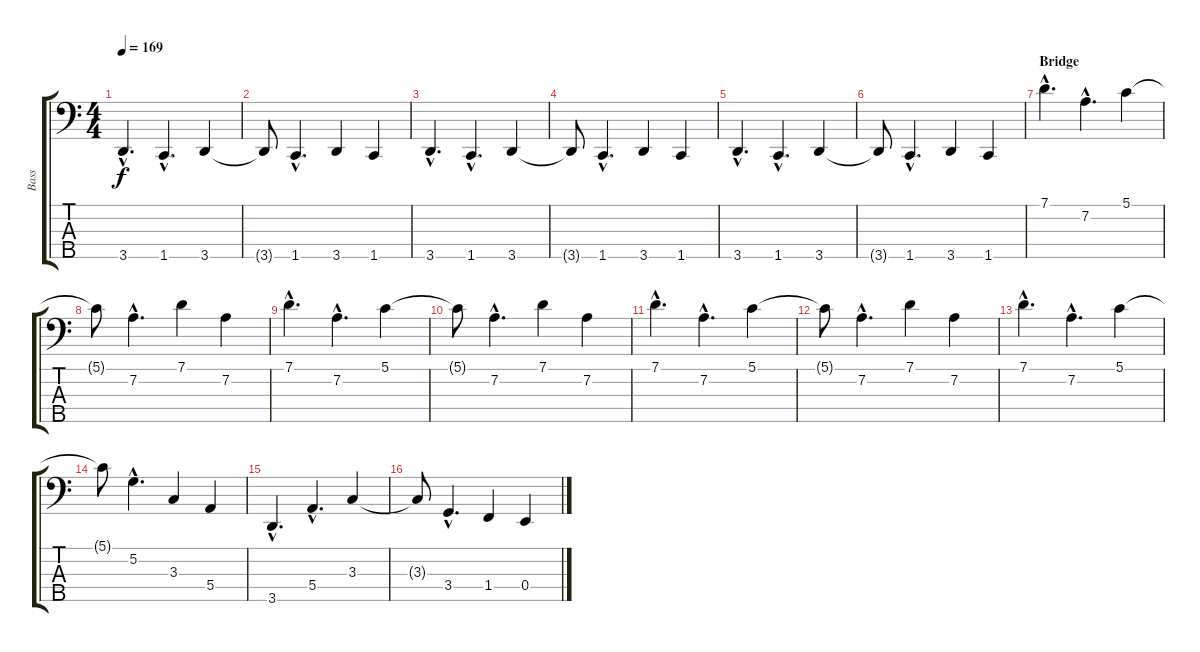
\track ("Bass" "Bass") {instrument electricbassfinger}
\staff {score tabs}
\tuning (G2 D2 A1 E1 B0) {hide}
\ts (4 4)
\tempo 169
\clef f4
\ks c
3.5{hac}.4{d dy f} 1.5{hac}.4{d} 3.5.4 |
3.5{t}.8 1.5{hac}.4{d} 3.5.4 1.5.4 |
3.5{hac}.4{d} 1.5{hac}.4{d} 3.5.4 |
3.5{t}.8 1.5{hac}.4{d} 3.5.4 1.5.4 |
3.5{hac}.4{d} 1.5{hac}.4{d} 3.5.4 |
3.5{t}.8 1.5{hac}.4{d} 3.5.4 1.5.4 |
\section ("" "Bridge")
7.1{hac}.4{d} 7.2{hac}.4{d} 5.1.4 |
5.1{t}.8 7.2{hac}.4{d} 7.1.4 7.2.4 |
7.1{hac}.4{d} 7.2{hac}.4{d} 5.1.4 |
5.1{t}.8 7.2{hac}.4{d} 7.1.4 7.2.4 |
7.1{hac}.4{d} 7.2{hac}.4{d} 5.1.4 |
5.1{t}.8 7.2{hac}.4{d} 7.1.4 7.2.4 |
7.1{hac}.4{d} 7.2{hac}.4{d} 5.1.4 |
5.1{t}.8 5.2{hac}.4{d} 3.3.4 5.4.4 |
3.5{hac}.4{d} 5.4{hac}.4{d} 3.3.4 |
3.3{t}.8 3.4{hac}.4{d} 1.4.4 0.4.4
